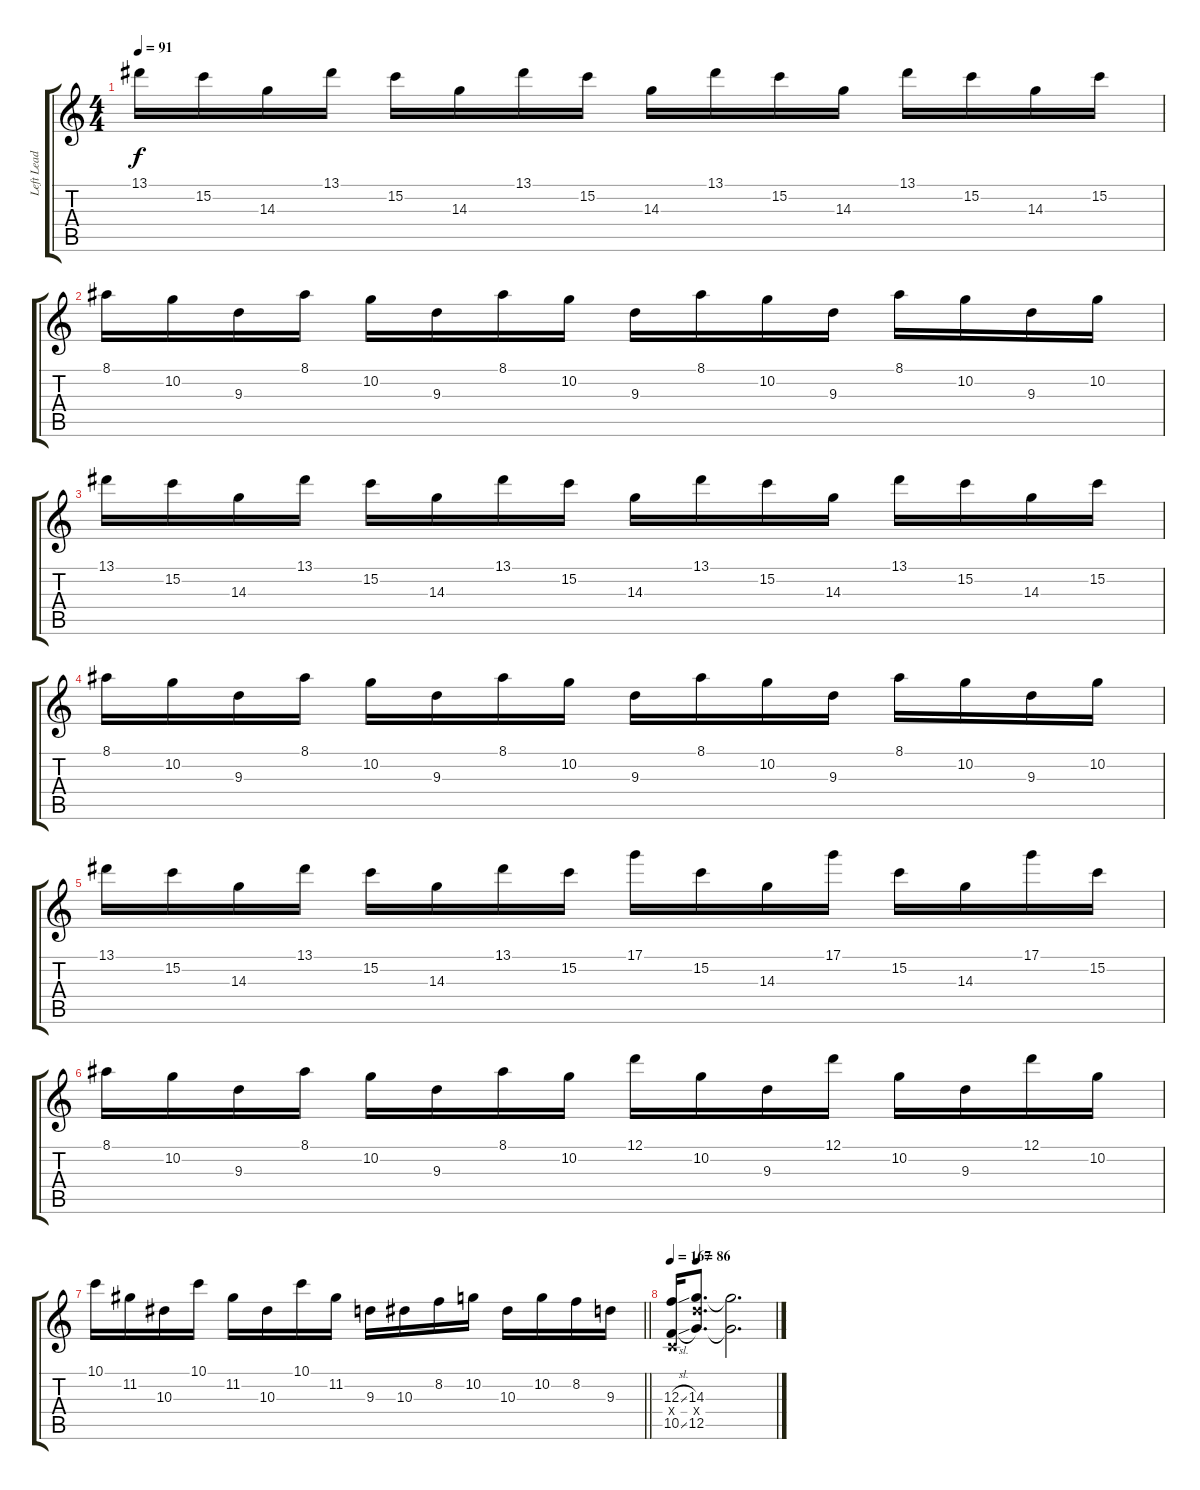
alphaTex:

\track ("Left Lead 1" "Left Lead ") {instrument distortionguitar}
\staff {score tabs}
\tuning (D4 A3 F3 C3 G2 C2) {hide}
\ts (4 4)
\section ("" "")
\tempo 91
\clef g2
\ks c
13.1.16{dy f} 15.2.16 14.3.16 13.1.16 15.2.16 14.3.16 13.1.16 15.2.16 14.3.16 13.1.16 15.2.16 14.3.16 13.1.16 15.2.16 14.3.16 15.2.16 |
8.1.16 10.2.16 9.3.16 8.1.16 10.2.16 9.3.16 8.1.16 10.2.16 9.3.16 8.1.16 10.2.16 9.3.16 8.1.16 10.2.16 9.3.16 10.2.16 |
13.1.16 15.2.16 14.3.16 13.1.16 15.2.16 14.3.16 13.1.16 15.2.16 14.3.16 13.1.16 15.2.16 14.3.16 13.1.16 15.2.16 14.3.16 15.2.16 |
8.1.16 10.2.16 9.3.16 8.1.16 10.2.16 9.3.16 8.1.16 10.2.16 9.3.16 8.1.16 10.2.16 9.3.16 8.1.16 10.2.16 9.3.16 10.2.16 |
13.1.16 15.2.16 14.3.16 13.1.16 15.2.16 14.3.16 13.1.16 15.2.16 17.1.16 15.2.16 14.3.16 17.1.16 15.2.16 14.3.16 17.1.16 15.2.16 |
8.1.16 10.2.16 9.3.16 8.1.16 10.2.16 9.3.16 8.1.16 10.2.16 12.1.16 10.2.16 9.3.16 12.1.16 10.2.16 9.3.16 12.1.16 10.2.16 |
\barLineRight lightlight
10.1.16 11.2.16 10.3.16 10.1.16 11.2.16 10.3.16 10.1.16 11.2.16 9.3.16 10.3.16 8.2.16 10.2.16 10.3.16 10.2.16 8.2.16 9.3.16 |
\section ("" "")
\tempo 167
\tempo (86 0.25)
(12.3{sl} 0.4{x} 10.5{sl}).16 (14.3 14.4{x} 12.5).8{d} (14.3{t} 12.5{t}).2{d}
